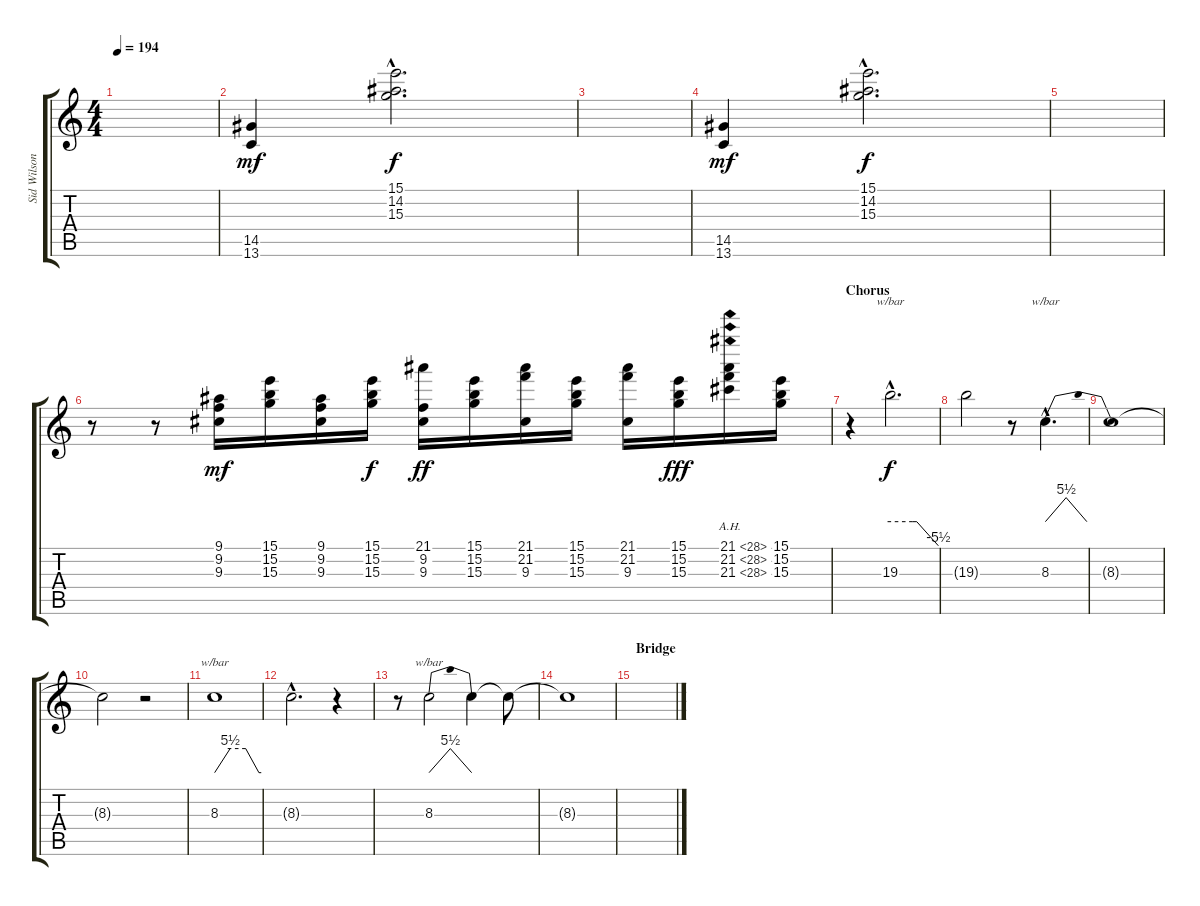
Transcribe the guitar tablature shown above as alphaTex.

\track ("Sid Wilson / Guitar Effects" "Sid Wilson") {instrument overdrivenguitar}
\staff {score tabs}
\tuning (Db4 Ab3 E3 B2 Gb2 B1) {hide}
\ts (4 4)
\tempo 194
\clef g2
\ks c
|
(14.5 13.6).4{dy mf} (15.1{hac} 14.2{hac} 15.3{hac}).2{d dy f} |
|
(14.5 13.6).4{dy mf} (15.1{hac} 14.2{hac} 15.3{hac}).2{d dy f} |
|
r.8{volume 10 instrument guitarfretnoise} r.8 (9.1 9.2 9.3).16{dy mf} (15.1 15.2 15.3).16 (9.1 9.2 9.3).16 (15.1 15.2 15.3).16{dy f} (21.1 9.2 9.3).16{dy ff} (15.1 15.2 15.3).16 (21.1 21.2 9.3).16 (15.1 15.2 15.3).16 (21.1 21.2 9.3).16 (15.1 15.2 15.3).16{dy fff} (21.1{ah 7} 21.2{ah 7} 21.3{ah 7}).16 (15.1 15.2 15.3).16 |
\section ("" "Chorus")
r.4{volume 7 instrument overdrivenguitar} 19.3{hac}.2{d tbe (custom default 0 0 28 0 33 0 60 -22) dy f} |
19.3{t}.2 r.8 8.3{hac}.4{d tbe (dip default 0 0 16 22 47 22 60 0) volume 11} |
8.3{t}.1 |
8.3{t}.2 r.2 |
8.3.1{tbe (custom default 0 0 20 22 40 22 57 0 60 0)} |
8.3{hac t}.2{d} r.4 |
r.8 8.3.2{tbe (dip default 0 0 14 22 42 22 60 0)} 8.3{t}.4 8.3{t}.8 |
8.3{t}.1 |
\section ("" "Bridge")
